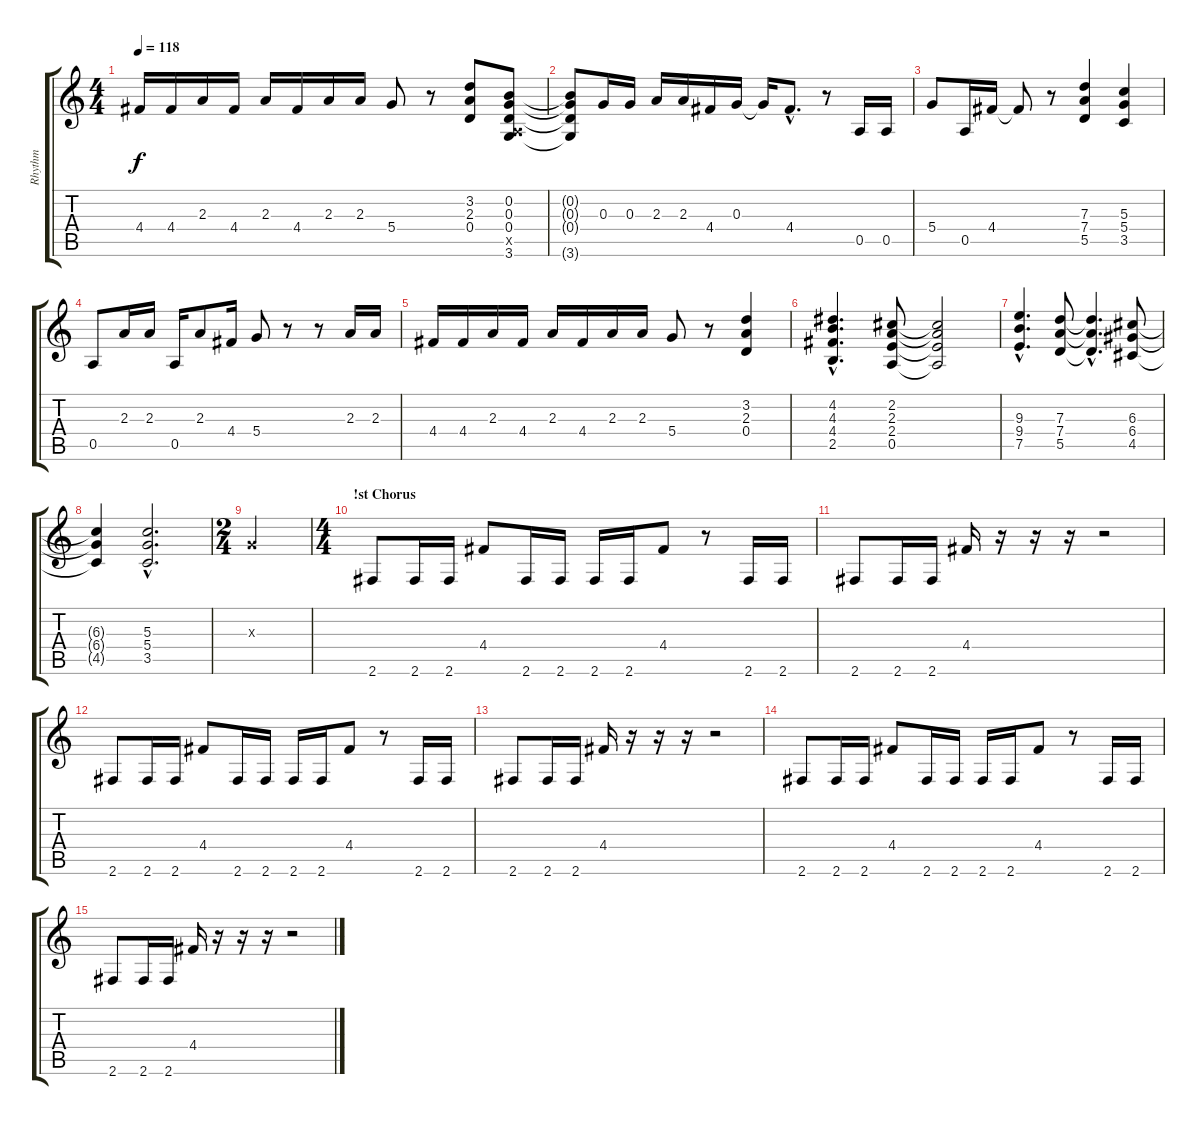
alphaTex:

\track ("Rhythm" "Rhythm") {instrument distortionguitar}
\staff {score tabs}
\tuning (E4 B3 G3 D3 A2 E2) {hide}
\ts (4 4)
\tempo 118
\clef g2
\ks c
4.4.16{dy f} 4.4.16 2.3.16 4.4.16 2.3.16 4.4.16 2.3.16 2.3.16 5.4.8 r.8 (3.2 2.3 0.4).8 (0.2 0.3 0.4 0.5{x} 3.6).8 |
(0.2{t} 0.3{t} 0.4{t} 3.6{t}).8 0.3.16 0.3.16 2.3.16 2.3.16 4.4.16 0.3.16 0.3{t}.16 4.4{hac}.8{d} r.8 0.5.16 0.5.16 |
5.4.8 0.5.16 4.4.16 4.4{t}.8 r.8 (7.3 7.4 5.5).4 (5.3 5.4 3.5).4 |
0.5.8 2.3.16 2.3.16 0.5.16 2.3.8 4.4.16 5.4.8 r.8 r.8 2.3.16 2.3.16 |
4.4.16 4.4.16 2.3.16 4.4.16 2.3.16 4.4.16 2.3.16 2.3.16 5.4.8 r.8 (3.2 2.3 0.4).4 |
(4.2{hac} 4.3{hac} 4.4{hac} 2.5{hac}).4{d} (2.2 2.3 2.4 0.5).8 (2.2{t} 2.3{t} 2.4{t} 0.5{t}).2 |
(9.3{hac} 9.4{hac} 7.5{hac}).4{d} (7.3 7.4 5.5).8 (7.3{hac t} 7.4{hac t} 5.5{hac t}).4{d} (6.3 6.4 4.5).8 |
(6.3{t} 6.4{t} 4.5{t}).4 (5.3{hac} 5.4{hac} 3.5{hac}).2{d} |
\ts (2 4)
0.3{x}.2 |
\ts (4 4)
\section ("" "!st Chorus")
2.6.8 2.6.16 2.6.16 4.4.8 2.6.16 2.6.16 2.6.16 2.6.16 4.4.8 r.8 2.6.16 2.6.16 |
2.6.8 2.6.16 2.6.16 4.4.16 r.16 r.16 r.16 r.2 |
2.6.8 2.6.16 2.6.16 4.4.8 2.6.16 2.6.16 2.6.16 2.6.16 4.4.8 r.8 2.6.16 2.6.16 |
2.6.8 2.6.16 2.6.16 4.4.16 r.16 r.16 r.16 r.2 |
2.6.8 2.6.16 2.6.16 4.4.8 2.6.16 2.6.16 2.6.16 2.6.16 4.4.8 r.8 2.6.16 2.6.16 |
2.6.8 2.6.16 2.6.16 4.4.16 r.16 r.16 r.16 r.2
